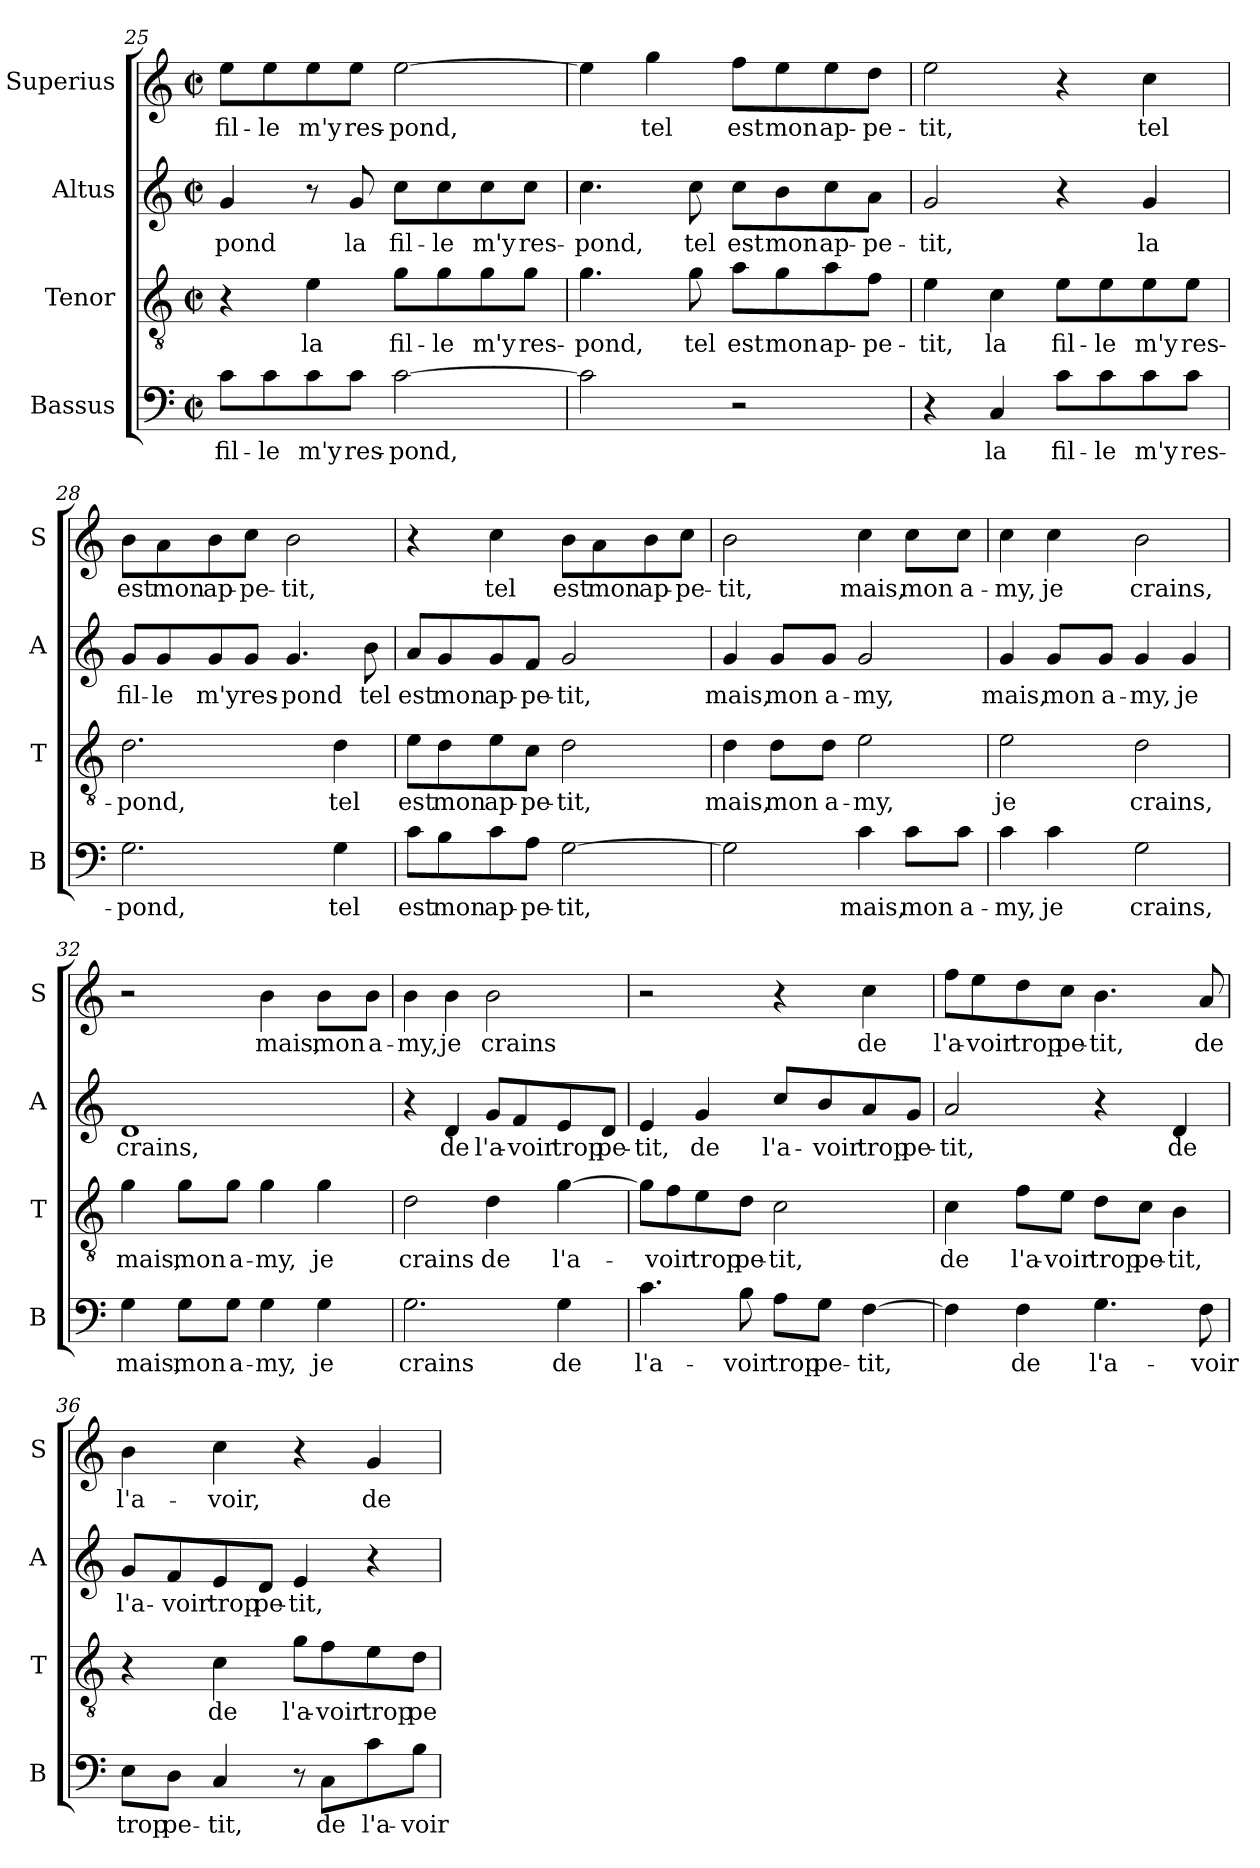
**kern	**text	**kern	**text	**kern	**text	**kern	**text
*part4	*part4	*part3	*part3	*part2	*part2	*part1	*part1
*staff4	*staff4	*staff3	*staff3	*staff2	*staff2	*staff1	*staff1
*I"Bassus	*	*I"Tenor	*	*I"Altus	*	*I"Superius	*
*I'B	*	*I'T	*	*I'A	*	*I'S	*
!!LO:LB:g=z
*clefF4	*	*clefGv2	*	*clefG2	*	*clefG2	*
*k[]	*	*k[]	*	*k[]	*	*k[]	*
*C:	*	*C:	*	*C:	*	*C:	*
*M2/2	*	*M2/2	*	*M2/2	*	*M2/2	*
*met(c|)	*	*met(c|)	*	*met(c|)	*	*met(c|)	*
=25	=25	=25	=25	=25	=25	=25	=25
8c\L	fil-	4r	.	4g/	-pond	8ee\L	fil-
8c\	-le	.	.	.	.	8ee\	-le
8c\	m'y	4e\	la	8r	.	8ee\	m'y
8c\J	res-	.	.	8g/	la	8ee\J	res-
[2c\	-pond,	8g\L	fil-	8cc\L	fil-	[2ee\	-pond,
.	.	8g\	-le	8cc\	-le	.	.
.	.	8g\	m'y	8cc\	m'y	.	.
.	.	8g\J	res-	8cc\J	res-	.	.
=26	=26	=26	=26	=26	=26	=26	=26
2c\]	.	4.g\	-pond,	4.cc\	-pond,	4ee\]	.
.	.	.	.	.	.	4gg\	tel
.	.	8g\	tel	8cc\	tel	.	.
2r	.	8a\L	est	8cc\L	est	8ff\L	est
.	.	8g\	mon	8b\	mon	8ee\	mon
.	.	8a\	ap-	8cc\	ap-	8ee\	ap-
.	.	8f\J	-pe-	8a\J	-pe-	8dd\J	-pe-
=27	=27	=27	=27	=27	=27	=27	=27
4r	.	4e\	-tit,	2g/	-tit,	2ee\	-tit,
4C/	la	4c\	la	.	.	.	.
8c\L	fil-	8e\L	fil-	4r	.	4r	.
8c\	-le	8e\	-le	.	.	.	.
8c\	m'y	8e\	m'y	4g/	la	4cc\	tel
8c\J	res-	8e\J	res-	.	.	.	.
=28	=28	=28	=28	=28	=28	=28	=28
2.G\	-pond,	2.d\	-pond,	8g/L	fil-	8b\L	est
.	.	.	.	8g/	-le	8a\	mon
.	.	.	.	8g/	m'y	8b\	ap-
.	.	.	.	8g/J	res-	8cc\J	-pe-
.	.	.	.	4.g/	-pond	2b\	-tit,
4G\	tel	4d\	tel	.	.	.	.
.	.	.	.	8b\	tel	.	.
!!LO:PB:g=z
=29	=29	=29	=29	=29	=29	=29	=29
8c\L	est	8e\L	est	8a/L	est	4r	.
8B\	mon	8d\	mon	8g/	mon	.	.
8c\	ap-	8e\	ap-	8g/	ap-	4cc\	tel
8A\J	-pe-	8c\J	-pe-	8f/J	-pe-	.	.
[2G\	-tit,	2d\	-tit,	2g/	-tit,	8b\L	est
.	.	.	.	.	.	8a\	mon
.	.	.	.	.	.	8b\	ap-
.	.	.	.	.	.	8cc\J	-pe-
=30	=30	=30	=30	=30	=30	=30	=30
2G\]	.	4d\	mais,	4g/	mais,	2b\	-tit,
.	.	8d\L	mon	8g/L	mon	.	.
.	.	8d\J	a-	8g/J	a-	.	.
4c\	mais,	2e\	-my,	2g/	-my,	4cc\	mais,
8c\L	mon	.	.	.	.	8cc\L	mon
8c\J	a-	.	.	.	.	8cc\J	a-
=31	=31	=31	=31	=31	=31	=31	=31
4c\	-my,	2e\	je	4g/	mais,	4cc\	-my,
4c\	je	.	.	8g/L	mon	4cc\	je
.	.	.	.	8g/J	a-	.	.
2G\	crains,	2d\	crains,	4g/	-my,	2b\	crains,
.	.	.	.	4g/	je	.	.
=32	=32	=32	=32	=32	=32	=32	=32
4G\	mais,	4g\	mais,	1d	crains,	2r	.
8G\L	mon	8g\L	mon	.	.	.	.
8G\J	a-	8g\J	a-	.	.	.	.
4G\	-my,	4g\	-my,	.	.	4b\	mais,
4G\	je	4g\	je	.	.	8b\L	mon
.	.	.	.	.	.	8b\J	a-
!!LO:LB:g=z
=33	=33	=33	=33	=33	=33	=33	=33
2.G\	crains	2d\	crains	4r	.	4b\	-my,
.	.	.	.	4d/	de	4b\	je
.	.	4d\	de	8g/L	l'a-	2b\	crains
.	.	.	.	8f/	-voir	.	.
4G\	de	[4g\	l'a-	8e/	trop	.	.
.	.	.	.	8d/J	pe-	.	.
=34	=34	=34	=34	=34	=34	=34	=34
4.c\	l'a-	8g\L]	.	4e/	-tit,	2r	.
.	.	8f\	-voir	.	.	.	.
.	.	8e\	trop	4g/	de	.	.
8B\	-voir	8d\J	pe-	.	.	.	.
8A\L	trop	2c\	-tit,	8cc/L	l'a-	4r	.
8G\J	pe-	.	.	8b/	-voir	.	.
[4F\	-tit,	.	.	8a/	trop	4cc\	de
.	.	.	.	8g/J	pe-	.	.
=35	=35	=35	=35	=35	=35	=35	=35
4F\]	.	4c\	de	2a/	-tit,	8ff\L	l'a-
.	.	.	.	.	.	8ee\	-voir
4F\	de	8f\L	l'a-	.	.	8dd\	trop
.	.	8e\J	-voir	.	.	8cc\J	pe-
4.G\	l'a-	8d\L	trop	4r	.	4.b\	-tit,
.	.	8c\J	pe-	.	.	.	.
.	.	4B\	-tit,	4d/	de	.	.
8F\	-voir	.	.	.	.	8a/	de
=36	=36	=36	=36	=36	=36	=36	=36
8E\L	trop	4r	.	8g/L	l'a-	4b\	l'a-
8D\J	pe-	.	.	8f/	-voir	.	.
4C/	-tit,	4c\	de	8e/	trop	4cc\	-voir,
.	.	.	.	8d/J	pe-	.	.
8r	.	8g\L	l'a-	4e/	-tit,	4r	.
8C\L	de	8f\	-voir	.	.	.	.
8c\	l'a-	8e\	trop	4r	.	4g/	de
8B\J	-voir	8d\J	pe-	.	.	.	.
=	=	=	=	=	=	=	=
*-	*-	*-	*-	*-	*-	*-	*-
